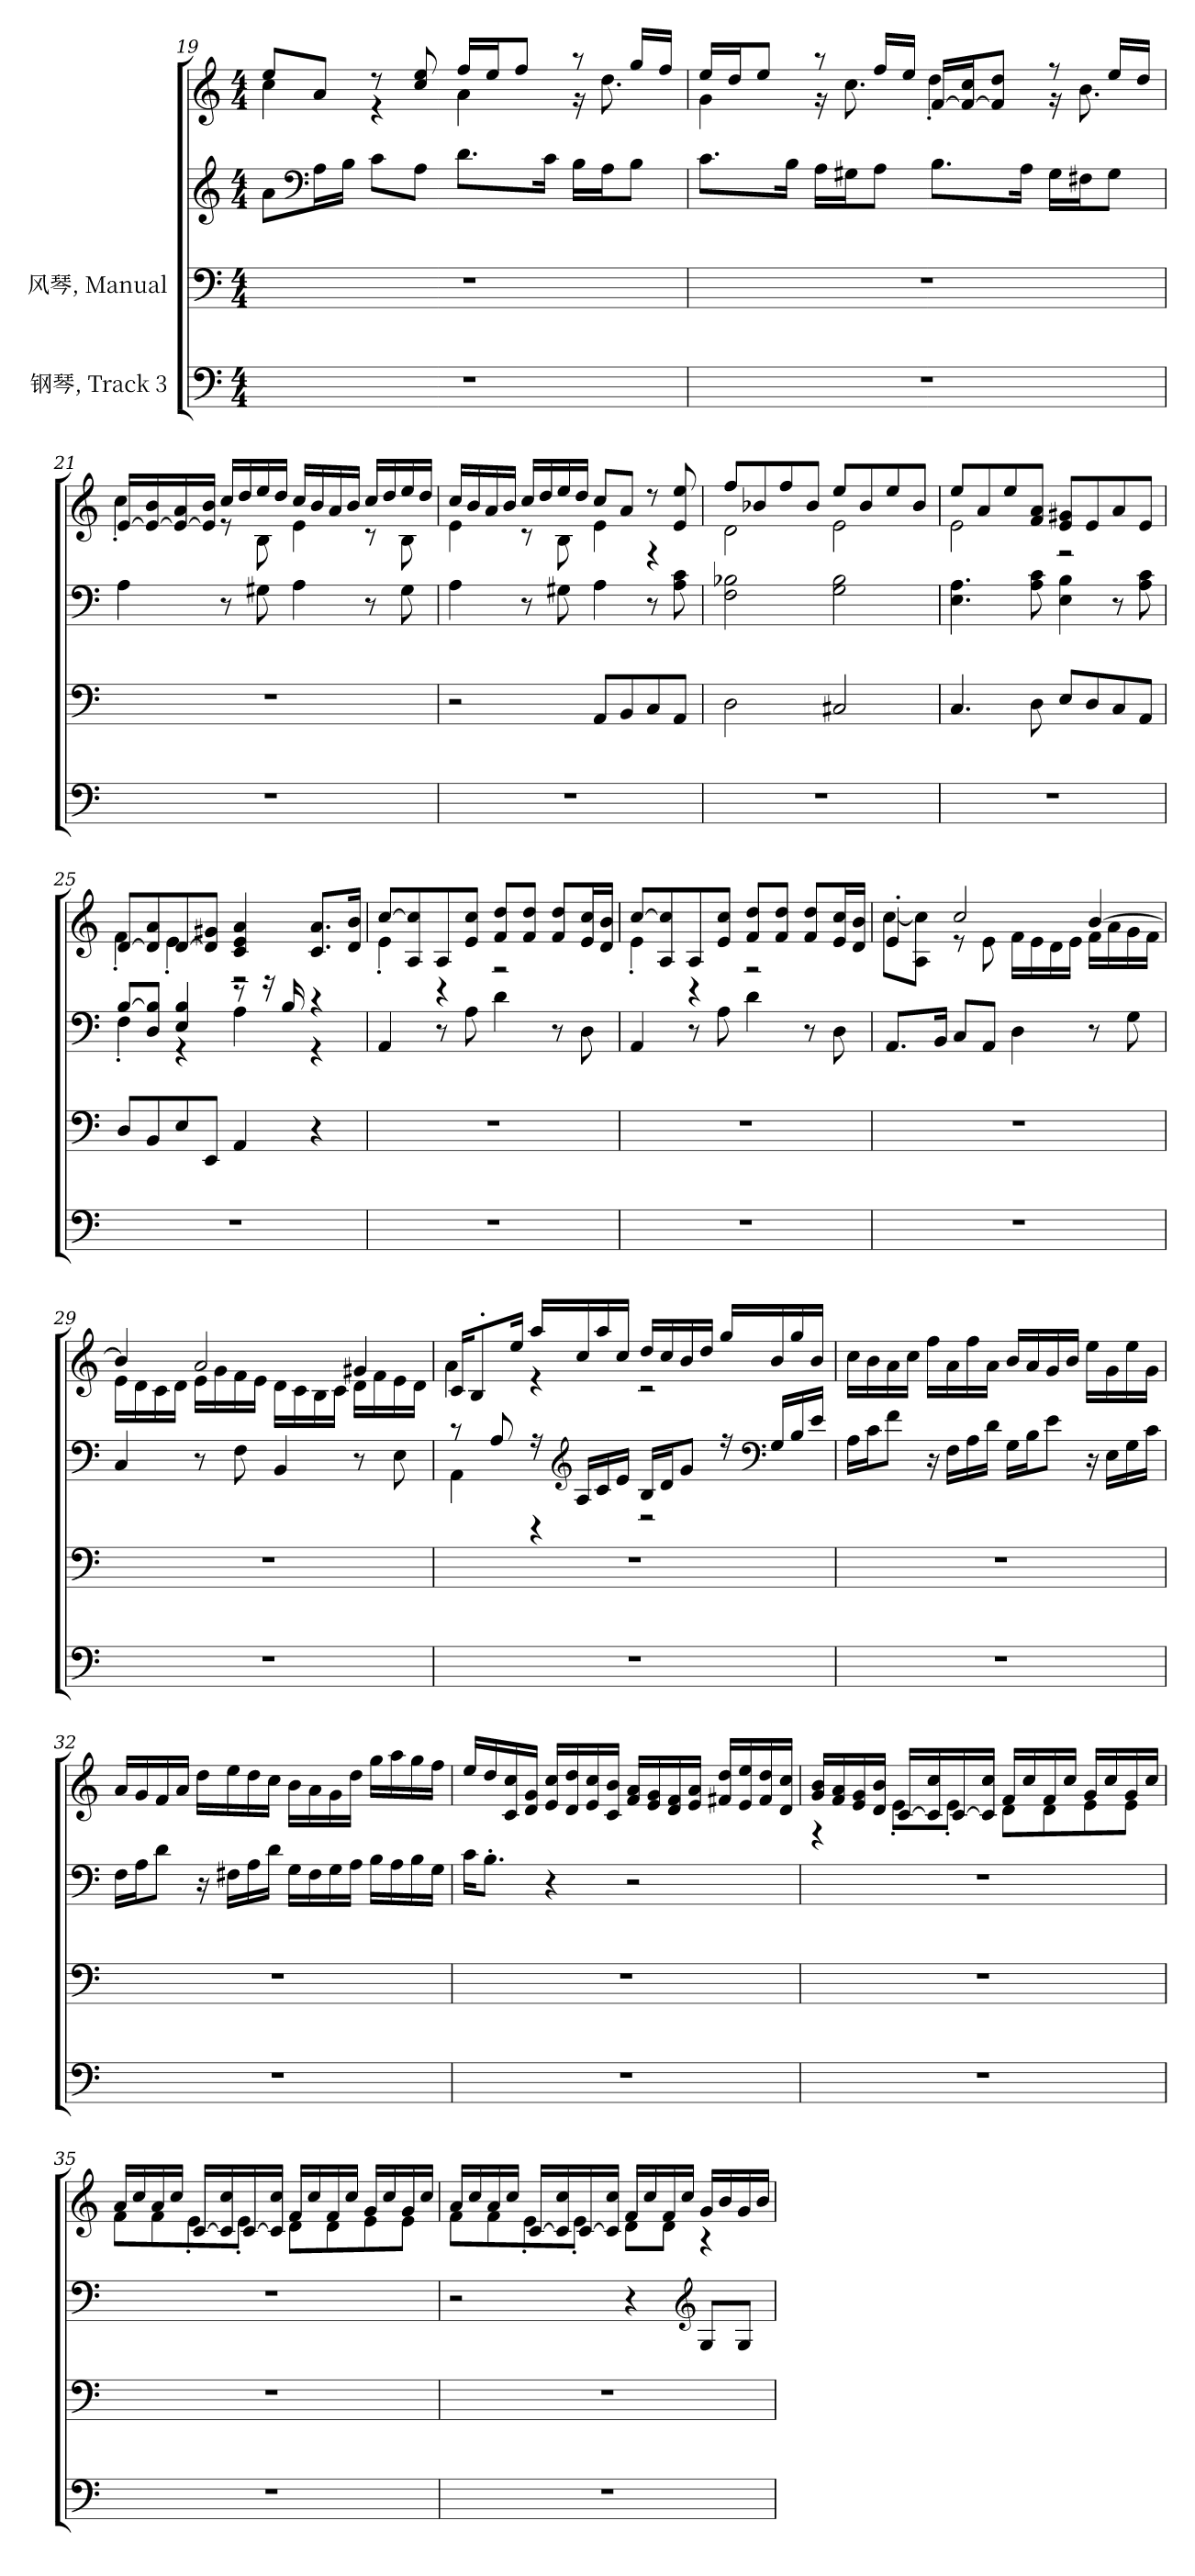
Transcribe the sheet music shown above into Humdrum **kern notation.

**kern	**kern	**kern	**kern
*part2	*part1	*part1	*part1
*staff4	*staff3	*staff2	*staff1
*I"钢琴, Track 3	*I"风琴, Manual	*	*
!!LO:LB:g=z
*clefF4	*clefF4	*clefG2	*clefG2
*k[]	*k[]	*k[]	*k[]
*M4/4	*M4/4	*M4/4	*M4/4
=19	=19	=19	=19
*	*	*	*^
1r	1r	8a\L	8ee/L	4cc\
*	*	*clefF4	*	*
.	.	16A\L	8a/J	.
.	.	16B\JJ	.	.
.	.	8c\L	8r	4r
.	.	8A\J	8cc/ 8ee/	.
.	.	8.d\L	16ff/LL	4a\
.	.	.	16ee/J	.
.	.	.	8ff/J	.
.	.	16c\Jk	.	.
.	.	16B\LL	8r	16r
.	.	16A\J	.	8.dd\
.	.	8B\J	16gg/LL	.
.	.	.	16ff/JJ	.
=20	=20	=20	=20	=20
1r	1r	8.c\L	16ee/LL	4g\
.	.	.	16dd/J	.
.	.	.	8ee/J	.
.	.	16B\Jk	.	.
.	.	16A\LL	8r	16r
.	.	16G#X\J	.	8.cc\
.	.	8A\J	16ff/LL	.
.	.	.	16ee/JJ	.
.	.	8.B\L	[16f/LL	4dd'\
.	.	.	16f/_ 16cc/J	.
.	.	.	8f/] 8dd/J	.
.	.	16A\Jk	.	.
.	.	16G#\LL	8r	16r
.	.	16F#X\J	.	8.b\
.	.	8G#\J	16ee/LL	.
.	.	.	16dd/JJ	.
!!LO:LB:g=z	!!
=21	=21	=21	=21	=21
1r	1r	4A\	[16e/LL	4cc'\
.	.	.	16e/_ 16b/	.
.	.	.	16e/_ 16a/	.
.	.	.	16e/] 16b/JJ	.
.	.	8r	16cc/LL	8r
.	.	.	16dd/	.
.	.	8G#X\	16ee/	8B\
.	.	.	16dd/JJ	.
.	.	4A\	16cc/LL	4e\
.	.	.	16b/	.
.	.	.	16a/	.
.	.	.	16b/JJ	.
.	.	8r	16cc/LL	8r
.	.	.	16dd/	.
.	.	8G#\	16ee/	8B\
.	.	.	16dd/JJ	.
=22	=22	=22	=22	=22
1r	2r	4A\	16cc/LL	4e\
.	.	.	16b/	.
.	.	.	16a/	.
.	.	.	16b/JJ	.
.	.	8r	16cc/LL	8r
.	.	.	16dd/	.
.	.	8G#X\	16ee/	8B\
.	.	.	16dd/JJ	.
.	8AA/L	4A\	8cc/L	4e\
.	8BB/	.	8a/J	.
.	8C/	8r	8r	4r
.	8AA/J	8A\ 8c\	8e/ 8ee/	.
=23	=23	=23	=23	=23
1r	2D\	2F\ 2B-X\	8ff/L	2d\
.	.	.	8b-X/	.
.	.	.	8ff/	.
.	.	.	8b-/J	.
.	2C#X/	2G\ 2B-\	8ee/L	2e\
.	.	.	8b-/	.
.	.	.	8ee/	.
.	.	.	8b-/J	.
!!LO:PB:g=z	!!
=24	=24	=24	=24	=24
1r	4.C/	4.E\ 4.A\	8ee/L	2e\
.	.	.	8a/	.
.	.	.	8ee/	.
.	8D\	8A\ 8c\	8f/ 8a/J	.
.	8E/L	4E\ 4B\	8e/ 8g#X/L	2r
.	8D/	.	8e/	.
.	8C/	8r	8a/	.
.	8AA/J	8A\ 8c\	8e/J	.
=25	=25	=25	=25	=25
*	*	*^	*	*
1r	8D/L	[8B/L	4F'\	[8d/L	4f'\
.	8BB/	8D/ 8B/]J	.	8d/] 8a/	.
.	8E/	4E/ 4B/	4r	[8d/	4e'\
.	8EE/J	.	.	8d/] 8g#X/J	.
.	4AA/	8r	4A\	4c/ 4e/ 4a/	2r
.	.	16r	.	.	.
.	.	16B/	.	.	.
.	4r	4r	4r	8.c/ 8.a/L	.
.	.	.	.	16d/ 16b/Jk	.
*	*	*v	*v	*	*
=26	=26	=26	=26	=26
1r	1r	4AA/	[8cc/L	4e'\
.	.	.	8A/ 8cc/]	.
.	.	8r	8A/	4r
.	.	8A\	8e/ 8cc/J	.
.	.	4d\	8f/ 8dd/L	2r
.	.	.	8f/ 8dd/J	.
.	.	8r	8f/ 8dd/L	.
.	.	8D\	16e/ 16cc/L	.
.	.	.	16d/ 16b/JJ	.
=27	=27	=27	=27	=27
1r	1r	4AA/	[8cc/L	4e'\
.	.	.	8A/ 8cc/]	.
.	.	8r	8A/	4r
.	.	8A\	8e/ 8cc/J	.
.	.	4d\	8f/ 8dd/L	2r
.	.	.	8f/ 8dd/J	.
.	.	8r	8f/ 8dd/L	.
.	.	8D\	16e/ 16cc/L	.
.	.	.	16d/ 16b/JJ	.
!!LO:LB:g=z	!!
=28	=28	=28	=28	=28
1r	1r	8.AA/L	4e'/	[8cc\L
.	.	.	.	8A\ 8cc\]J
.	.	16BB/Jk	.	.
.	.	8C/L	2cc/	8r
.	.	8AA/J	.	8e\
.	.	4D\	.	16f\LL
.	.	.	.	16e\
.	.	.	.	16d\
.	.	.	.	16e\JJ
.	.	8r	[4b/	16f\LL
.	.	.	.	16a\
.	.	8G\	.	16g\
.	.	.	.	16f\JJ
=29	=29	=29	=29	=29
1r	1r	4C/	4b/]	16e\LL
.	.	.	.	16d\
.	.	.	.	16c\
.	.	.	.	16d\JJ
.	.	8r	2a/	16e\LL
.	.	.	.	16g\
.	.	8F\	.	16f\
.	.	.	.	16e\JJ
.	.	4BB/	.	16d\LL
.	.	.	.	16c\
.	.	.	.	16B\
.	.	.	.	16c\JJ
.	.	8r	4g#X/	16d\LL
.	.	.	.	16f\
.	.	8E\	.	16e\
.	.	.	.	16d\JJ
!!LO:LB:g=z	!!
=30	=30	=30	=30	=30
*	*	*^	*	*
1r	1r	8r	4AA\	16c/KL	4a\
.	.	.	.	8B'/	.
.	.	8A/	.	.	.
.	.	.	.	16ee/Jk	.
.	.	16r	4r	16aa/LL	4r
*	*	*clefG2	*	*	*
.	.	16A/LL	.	16cc/	.
.	.	16c/	.	16aa/	.
.	.	16e/JJ	.	16cc/JJ	.
.	.	16B/LL	2r	16dd/LL	2r
.	.	16d/J	.	16cc/	.
.	.	8g/J	.	16b/	.
.	.	.	.	16dd/JJ	.
.	.	16r	.	16gg/LL	.
*	*	*clefF4	*	*	*
.	.	16G/LL	.	16b/	.
.	.	16B/	.	16gg/	.
.	.	16e/JJ	.	16b/JJ	.
*	*	*v	*v	*	*
*	*	*	*v	*v
=31	=31	=31	=31
1r	1r	16A\LL	16cc\LL
.	.	16c\J	16b\
.	.	8f\J	16a\
.	.	.	16cc\JJ
.	.	16r	16ff\LL
.	.	16F\LL	16a\
.	.	16A\	16ff\
.	.	16d\JJ	16a\JJ
.	.	16G\LL	16b/LL
.	.	16B\J	16a/
.	.	8e\J	16g/
.	.	.	16b/JJ
.	.	16r	16ee\LL
.	.	16E\LL	16g\
.	.	16G\	16ee\
.	.	16c\JJ	16g\JJ
!!LO:PB:g=z
=32	=32	=32	=32
1r	1r	16F\LL	16a/LL
.	.	16A\J	16g/
.	.	8d\J	16f/
.	.	.	16a/JJ
.	.	16r	16dd\LL
.	.	16F#X\LL	16ee\
.	.	16A\	16dd\
.	.	16d\JJ	16cc\JJ
.	.	16G\LL	16b\LL
.	.	16F#\	16a\
.	.	16G\	16g\
.	.	16A\JJ	16dd\JJ
.	.	16B\LL	16gg\LL
.	.	16A\	16aa\
.	.	16B\	16gg\
.	.	16G\JJ	16ff\JJ
=33	=33	=33	=33
1r	1r	16c\KL	16ee/LL
.	.	8.B'\J	16dd/
.	.	.	16c/ 16cc/
.	.	.	16d/ 16g/JJ
.	.	4r	16e/ 16cc/LL
.	.	.	16d/ 16dd/
.	.	.	16e/ 16cc/
.	.	.	16c/ 16b/JJ
.	.	2r	16f/ 16a/LL
.	.	.	16e/ 16g/
.	.	.	16d/ 16f/
.	.	.	16e/ 16a/JJ
.	.	.	16f#X/ 16dd/LL
.	.	.	16e/ 16ee/
.	.	.	16f#/ 16dd/
.	.	.	16d/ 16cc/JJ
!!LO:LB:g=z
=34	=34	=34	=34
*	*	*	*^
1r	1r	1r	16g/ 16b/LL	4r
.	.	.	16f/ 16a/	.
.	.	.	16e/ 16g/	.
.	.	.	16d/ 16b/JJ	.
.	.	.	[16c/LL	8e'\L
.	.	.	16c/] 16cc/	.
.	.	.	[16c/	8e'\J
.	.	.	16c/] 16cc/JJ	.
.	.	.	16f/LL	8d\L
.	.	.	16cc/	.
.	.	.	16f/	8d\
.	.	.	16cc/JJ	.
.	.	.	16g/LL	8e\
.	.	.	16cc/	.
.	.	.	16g/	8e\J
.	.	.	16cc/JJ	.
=35	=35	=35	=35	=35
1r	1r	1r	16a/LL	8f\L
.	.	.	16cc/	.
.	.	.	16a/	8f\
.	.	.	16cc/JJ	.
.	.	.	[16c/LL	8e'\
.	.	.	16c/] 16cc/	.
.	.	.	[16c/	8e'\J
.	.	.	16c/] 16cc/JJ	.
.	.	.	16f/LL	8d\L
.	.	.	16cc/	.
.	.	.	16f/	8d\
.	.	.	16cc/JJ	.
.	.	.	16g/LL	8e\
.	.	.	16cc/	.
.	.	.	16g/	8e\J
.	.	.	16cc/JJ	.
!!LO:LB:g=z	!!
=36	=36	=36	=36	=36
1r	1r	2r	16a/LL	8f\L
.	.	.	16cc/	.
.	.	.	16a/	8f\
.	.	.	16cc/JJ	.
.	.	.	[16c/LL	8e'\
.	.	.	16c/] 16cc/	.
.	.	.	[16c/	8e'\J
.	.	.	16c/] 16cc/JJ	.
.	.	4r	16f/LL	8d\L
.	.	.	16cc/	.
.	.	.	16f/	8d\J
.	.	.	16cc/JJ	.
*	*	*clefG2	*	*
.	.	8G/L	16g/LL	4r
.	.	.	16b/	.
.	.	8G/J	16g/	.
.	.	.	16b/JJ	.
*	*	*	*v	*v
=	=	=	=
*-	*-	*-	*-
